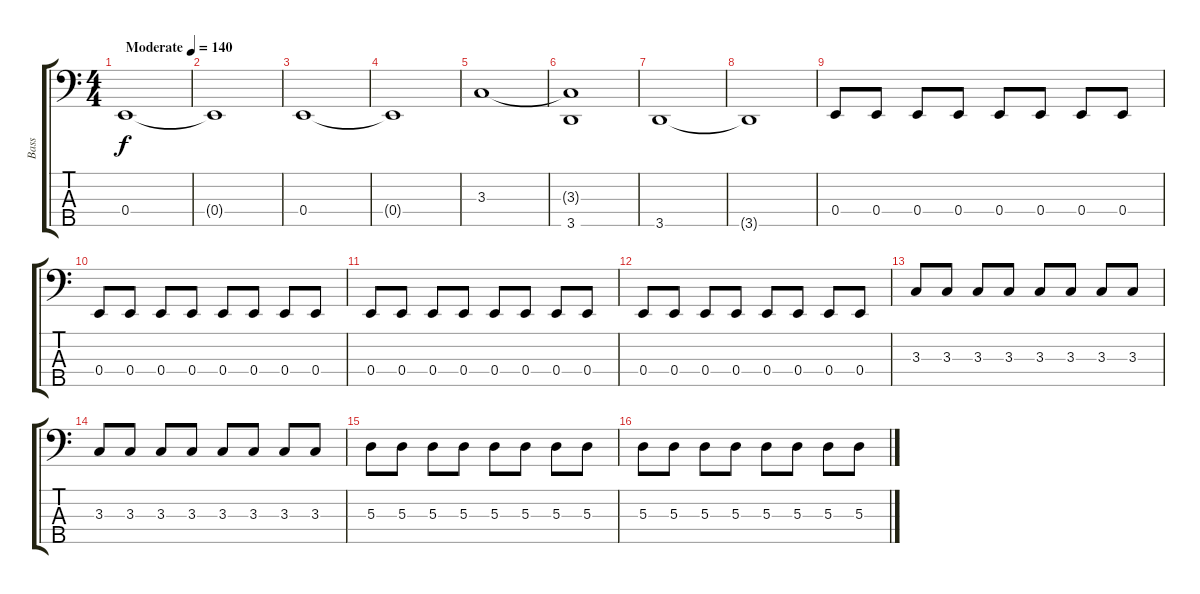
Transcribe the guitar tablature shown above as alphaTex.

\track ("Bass" "Bass") {instrument electricbassfinger}
\staff {score tabs}
\tuning (G2 D2 A1 E1 B0) {hide}
\ts (4 4)
\tempo (140 "Moderate")
\clef f4
\ks c
0.4.1{dy f instrument electricbassfinger} |
0.4{t}.1 |
0.4.1 |
0.4{t}.1 |
3.3.1 |
(3.3{t} 3.5).1 |
3.5.1 |
3.5{t}.1 |
0.4.8 0.4.8 0.4.8 0.4.8 0.4.8 0.4.8 0.4.8 0.4.8 |
0.4.8 0.4.8 0.4.8 0.4.8 0.4.8 0.4.8 0.4.8 0.4.8 |
0.4.8 0.4.8 0.4.8 0.4.8 0.4.8 0.4.8 0.4.8 0.4.8 |
0.4.8 0.4.8 0.4.8 0.4.8 0.4.8 0.4.8 0.4.8 0.4.8 |
3.3.8 3.3.8 3.3.8 3.3.8 3.3.8 3.3.8 3.3.8 3.3.8 |
3.3.8 3.3.8 3.3.8 3.3.8 3.3.8 3.3.8 3.3.8 3.3.8 |
5.3.8 5.3.8 5.3.8 5.3.8 5.3.8 5.3.8 5.3.8 5.3.8 |
5.3.8 5.3.8 5.3.8 5.3.8 5.3.8 5.3.8 5.3.8 5.3.8
